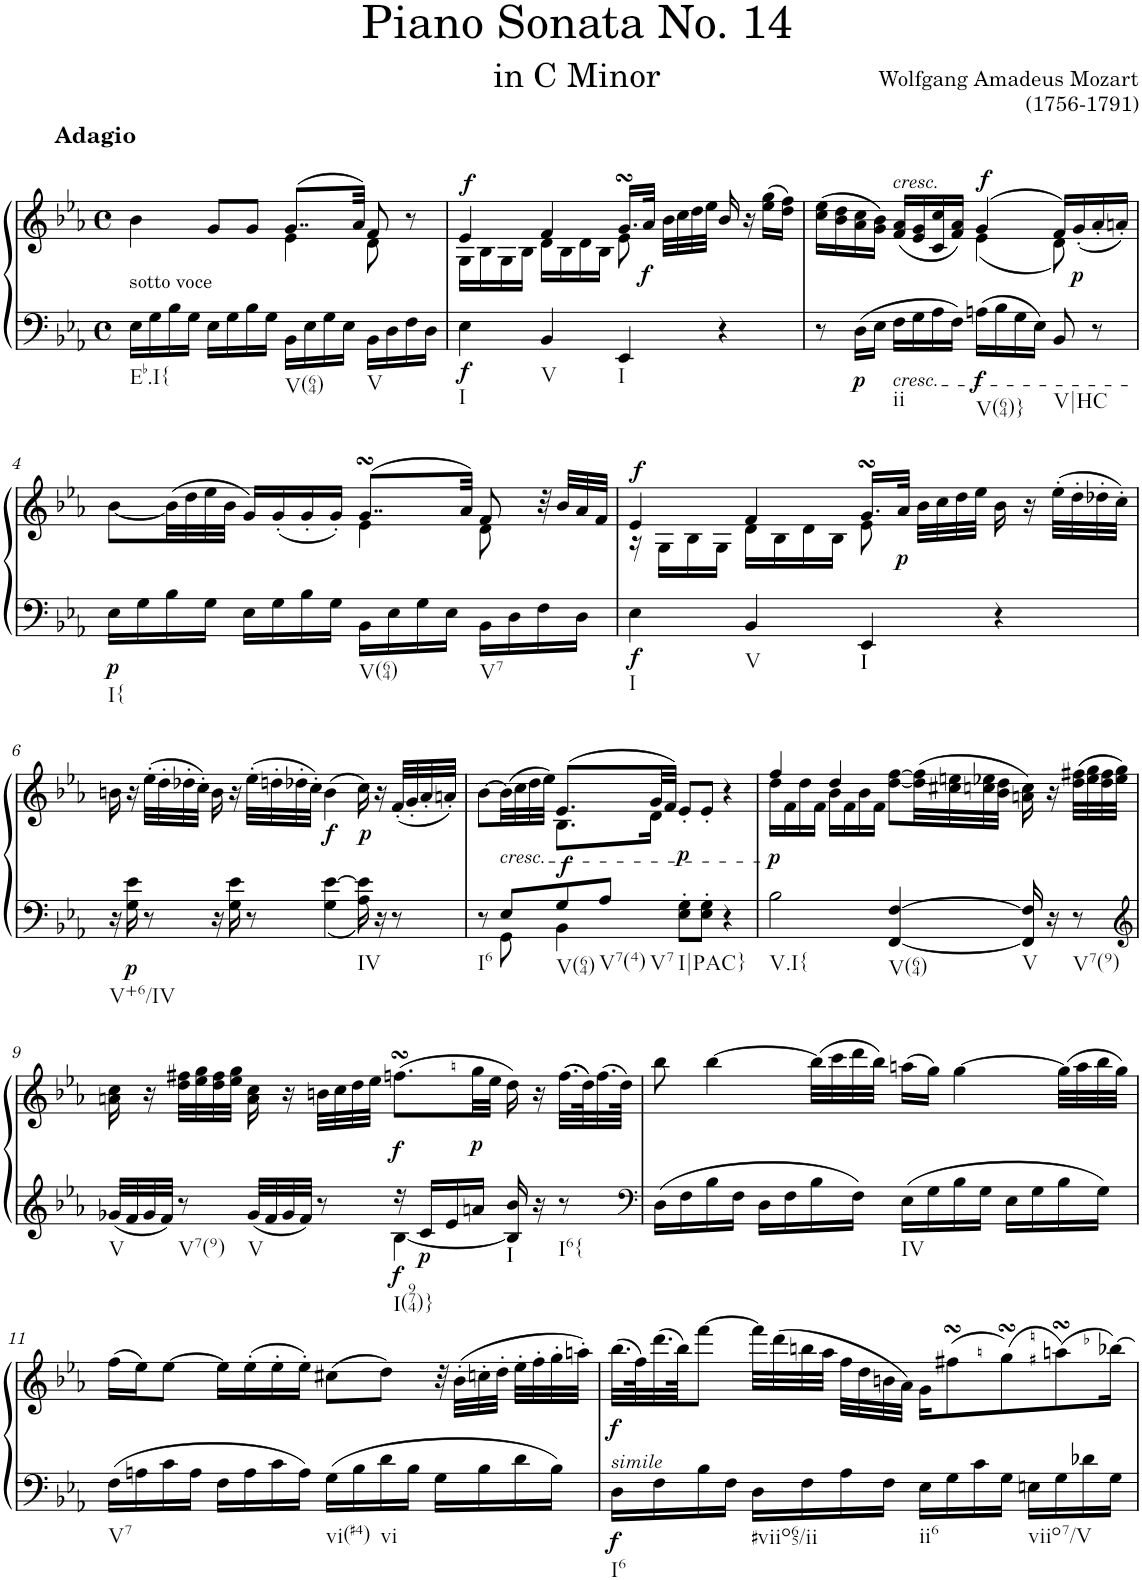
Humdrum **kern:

**kern	**kern	**dynam
*part1	*part1	*part1
*staff2	*staff1	*staff1/2
*I"Piano	*	*
*I'Pno.	*	*
*clefF4	*clefG2	*
*k[b-e-a-]	*k[b-e-a-]	*
*M4/4	*M4/4	*
*met(c)	*met(c)	*
=1	=1	=1
*	*^	*
!	!LO:TX:a:B:t=Adagio	!	!
!LO:TX:a:t=sotto voce	!	!	!
!LO:TX:b:t=Eb.I{	!	!	!
16E-\LL	4b-\	2ryy	.
16G\	.	.	.
16B-\	.	.	.
16G\JJ	.	.	.
16E-\LL	8g/L	.	.
16G\	.	.	.
16B-\	8g/J	.	.
16G\JJ	.	.	.
!LO:TX:b:t=V(64)	!	!	!
16BB-\LL	(8..g/L	4e-\	.
16E-\	.	.	.
16G\	.	.	.
16E-\JJ	.	.	.
.	32a-/Jkk)	.	.
!LO:TX:b:t=V	!	!	!
16BB-\LL	8f/	8d\	.
16D\	.	.	.
16F\	8r	8ryy	.
16D\JJ	.	.	.
=2	=2	=2	=2
!LO:TX:b:t=I	!	!	!
!	!	!	!LO:DY:b=2
!	!	!	!LO:DY:n=1:a
4E-\	4e-/	16G\LL	f f
.	.	16B-\	.
.	.	16G\	.
.	.	16B-\JJ	.
!LO:TX:b:t=V	!	!	!
4BB-/	4f/	16d\LL	.
.	.	16B-\	.
.	.	16d\	.
.	.	16B-\JJ	.
!LO:TX:b:t=I	!	!	!
4EE-/	16.gsSsS/LL	8e-\	.
!	!	!	!LO:DY:n=2:b
.	32a-/JJk	.	f
.	32b-\LLL	8ryy	.
.	32cc\	.	.
.	32dd\	.	.
.	32ee-\JJJ	.	.
4r	16b-/	4ryy	.
.	16r	.	.
.	(16ee-\ 16gg\LL	.	.
.	16dd\ 16ff\JJ)	.	.
=3	=3	=3	=3
8r	(16cc\ 16ee-\LL	2ryy	.
.	16b-\ 16dd\	.	.
!	!	!	!LO:DY:b=2
16D\LL	16a-\ 16cc\	.	p
16E-\JJ	16g\ 16b-\JJ)	.	.
!	!LO:TX:a:i:t=cresc.	!	!
!LO:TX:b:i:t=cresc.	!	!	!
!LO:TX:b:t=ii	!	!	!
16F\LL	(<16f/ 16a-/LL	.	.
16G\	16e-/ 16g/	.	.
16A-\	16c/ 16cc/	.	.
16F\JJ	16f/ 16a-/JJ)	.	.
!LO:TX:b:t=V(64)}	!	!	!
!	!	!	!LO:DY:b=2
!	!	!	!LO:DY:n=1:a
16An\LL	(4g/	(4e-\	f f
16B-\	.	.	.
16G\	.	.	.
16E-\JJ	.	.	.
!LO:TX:b:t=V|HC	!	!	!
8BB-/	16f/LL)	8d\)	.
!	!	!	!LO:DY:n=2:b
.	(<16g'</	.	p
8r	16a-'</	8ryy	.
.	16an'</JJ)	.	.
!!LO:LB:g=z	!!
=4	=4	=4	=4
!LO:TX:b:t=I{	!	!	!
!	!	!	!LO:DY:b=2
16E-\LL	[<8b-\L	2ryy	p
16G\	.	.	.
16B-\	(32b-\LL]	.	.
.	32dd\	.	.
16G\JJ	32ee-\	.	.
.	32b-\JJJ	.	.
16E-\LL	16g/LL)	.	.
16G\	(<16g'</	.	.
16B-\	16g'</	.	.
16G\JJ	16g'</JJ)	.	.
!LO:TX:b:t=V(64)	!	!	!
16BB-\LL	(8..gsSsS/L	4e-\	.
16E-\	.	.	.
16G\	.	.	.
16E-\JJ	.	.	.
.	32a-/Jkk)	.	.
!LO:TX:b:t=V7	!	!	!
16BB-\LL	8f/	8d\	.
16D\	.	.	.
16F\	32r	8ryy	.
.	32b-/LLL	.	.
16D\JJ	32a-/	.	.
.	32f/JJJ	.	.
=5	=5	=5	=5
!LO:TX:b:t=I	!	!	!
!	!	!	!LO:DY:b=2
!	!	!	!LO:DY:n=1:a
4E-\	4e-/	16r	f f
.	.	16G\LL	.
.	.	16B-\	.
.	.	16G\JJ	.
!LO:TX:b:t=V	!	!	!
4BB-/	4f/	16d\LL	.
.	.	16B-\	.
.	.	16d\	.
.	.	16B-\JJ	.
!LO:TX:b:t=I	!	!	!
4EE-/	16.gsSsS/LL	8e-\	.
!	!	!	!LO:DY:n=2:b
.	32a-/JJk	.	p
.	32b-\LLL	8ryy	.
.	32cc\	.	.
.	32dd\	.	.
.	32ee-\JJJ	.	.
4r	16b-\	4ryy	.
.	16r	.	.
.	(32ee-'\LLL	.	.
.	32dd'\	.	.
.	32dd-X'\	.	.
.	32cc'\JJJ)	.	.
*	*v	*v	*
!!LO:LB:g=z
=6	=6	=6
!LO:TX:b:t=V+6/IV	!	!
16r	16bn\	.
!	!	!LO:DY:b=2
16G\ 16e-\	16r	p
8r	(32ee-'\LLL	.
.	32dd'\	.
.	32dd-X'\	.
.	32cc'\JJJ)	.
16r	16b\	.
16G\ 16e-\	16r	.
8r	(32ee-'\LLL	.
.	32ddn'\	.
.	32dd-X'\	.
.	32cc'\JJJ)	.
!	!	!LO:DY:b
4G\ [4e-\	(4b\	f
!LO:TX:b:t=IV	!	!
!	!	!LO:DY:b
16A-\ 16e-\]	16cc\)	p
16r	16r	.
8r	(32f'/LLL	.
.	32g'/	.
.	32a-'/	.
.	32an'/JJJ)	.
=7	=7	=7
*^	*^	*
!LO:TX:b:t=I6	!	!	!	!
8r	8ryy	[>8b-\L	4ryy	.
!	!	!LO:TX:b:i:t=cresc.	!	!
8E-/L	8GG\	(>32b-\LL]	.	.
.	.	32cc\	.	.
.	.	32dd\	.	.
.	.	32ee-\JJJ)	.	.
!LO:TX:b:t=V(64)	!	!	!	!
!	!	!	!	!LO:DY:b
8G/	4BB-\	(8.e-/L	8.B-\L	f
!LO:TX:b:t=V7(4)	!	!	!	!
!LO:TX:b:t=V7	!	!	!	!
8A-/J	.	.	.	.
.	.	32g/LL	16d\Jk	.
.	.	32f/JJJ)	.	.
!LO:TX:b:t=I|PAC}	!	!	!	!
!	!	!	!	!LO:DY:b
8E-\' 8G\'L	2ryy	8e-'/L	2ryy	p
8E-\' 8G\'J	.	8e-'/J	.	.
4r	.	4r	.	.
*v	*v	*	*	*
=8	=8	=8	=8
!LO:TX:b:t=V.I{	!	!	!
!	!	!	!LO:DY:b
2B-\	4ff/	16dd\LL	p
.	.	16f\	.
.	.	16dd\	.
.	.	16f\JJ	.
.	4dd/	16b-\LL	.
.	.	16f\	.
.	.	16b-\	.
.	.	16f\JJ	.
!LO:TX:b:t=V(64)	!	!	!
[4FF/ [4F/	[8dd\ [>8ff\L	2ryy	.
.	(32dd\] 32ff\]LL	.	.
.	32cc#X\ 32een\	.	.
.	32ccn\ 32ee-X\	.	.
.	32b-\ 32dd\JJJ	.	.
!LO:TX:b:t=V	!	!	!
16FF/] 16F/]	16an\ 16cc\)	.	.
16r	16r	.	.
!LO:TX:b:t=V7(9)	!	!	!
8r	(32dd\ 32ff#X\LLL	.	.
.	32ee-\ 32gg\	.	.
.	32dd\ 32ff#\	.	.
.	32ee-\ 32gg\JJJ)	.	.
*	*v	*v	*
!!LO:LB:g=z
=9	=9	=9
*clefG2	*	*
*^	*	*
!LO:TX:b:t=V	!	!	!
32g-X/LLL	2ryy	16an\ 16cc\	.
32f/	.	.	.
32g-/	.	16r	.
32f/JJJ	.	.	.
!LO:TX:b:t=V7(9)	!	!	!
8r	.	32dd\ 32ff#X\LLL	.
.	.	32ee-\ 32gg\	.
.	.	32dd\ 32ff#\	.
.	.	32ee-\ 32gg\JJJ	.
!LO:TX:b:t=V	!	!	!
32g-/LLL	.	16a\ 16cc\	.
32f/	.	.	.
32g-/	.	16r	.
32f/JJJ	.	.	.
8r	.	32bn\LLL	.
.	.	32cc\	.
.	.	32dd\	.
.	.	32ee-\JJJ	.
!LO:TX:b:t=I(974)}	!	!	!
!	!	!	!LO:DY:b=2
!	!	!	!LO:DY:n=1:b
16r	[4B-\	(8.ffnsSSS\L	f f
!	!	!	!LO:DY:n=2:b=2
16c/LL	.	.	p
16e-/	.	.	.
!	!	!	!LO:DY:n=3:b
16an/JJ	.	32gg\LL	p
.	.	32ee-\JJJ	.
!LO:TX:b:t=I	!	!	!
16B-/] 16b-/	4ryy	16dd\)	.
16r	.	16r	.
!LO:TX:b:t=I6{	!	!	!
8r	.	((32.ff\LLL	.
.	.	64dd\K))	.
.	.	(32.ff\	.
.	.	64dd\JJJk)	.
*v	*v	*	*
=10	=10	=10
*clefF4	*	*
16D\LL	8bb-\	.
16F\	.	.
16B-\	[4bb-\	.
16F\JJ	.	.
16D\LL	.	.
16F\	.	.
16B-\	(32bb-\LLL]	.
.	32ccc\	.
16F\JJ	32ddd\	.
.	32bb-\JJJ)	.
!LO:TX:b:t=IV	!	!
16E-\LL	(16aan\LL	.
16G\	16gg\JJ)	.
16B-\	[4gg\	.
16G\JJ	.	.
16E-\LL	.	.
16G\	.	.
16B-\	(32gg\LLL]	.
.	32aa\	.
16G\JJ	32bb-\	.
.	32gg\JJJ)	.
!!LO:LB:g=z
=11	=11	=11
!LO:TX:b:t=V7	!	!
16F\LL	(16ff\LL	.
16An\	16ee-\J)	.
16c\	[8ee-\J	.
16A\JJ	.	.
16F\LL	16ee-\LL]	.
16A\	(16ee-'\	.
16c\	16ee-'\	.
16A\JJ	16ee-'\JJ)	.
!LO:TX:b:t=vi(#4)	!	!
16G\LL	(8cc#X\L	.
16B-\	.	.
!LO:TX:b:t=vi	!	!
16d\	8dd\J)	.
16B-\JJ	.	.
16G\LL	32r	.
.	(32b-'\LLL	.
16B-\	32ccn'\	.
.	32dd'\JJJ	.
16d\	32ee-'\LLL	.
.	32ff'\	.
16B-\JJ	32gg'\	.
.	32aan'\JJJ)	.
=12	=12	=12
!LO:TX:a:i:t=simile	!	!
!LO:TX:b:t=I6	!	!
!	!	!LO:DY:b=2
!	!	!LO:DY:n=1:b
16D\LL	(32.bb-\LLL	f f
.	64ff\K)	.
16F\	(32.ddd\	.
.	64bb-\JJK)	.
16B-\	[8fff\J	.
16F\JJ	.	.
!LO:TX:b:t=#viio65/ii	!	!
16D\LL	32fff\LLL]	.
.	(32ddd\	.
16F\	32bbn\	.
.	32aa-\JJJ	.
16A-\	32ff\LLL	.
.	32dd\	.
16F\JJ	32bn\	.
.	32a-\JJJ)	.
!LO:TX:b:t=ii6	!	!
16E-\LL	16g\KL	.
16G\	(8ff#XsSsS\	.
16c\	.	.
16G\JJ	(8ggsSsS\)	.
!LO:TX:b:t=viio7/V	!	!
16En\LL	.	.
16G\	(8aansSsS\)	.
16d-X\	.	.
16G\JJ	[16bb-X\Jk)	.
=	=	=
*-	*-	*-
